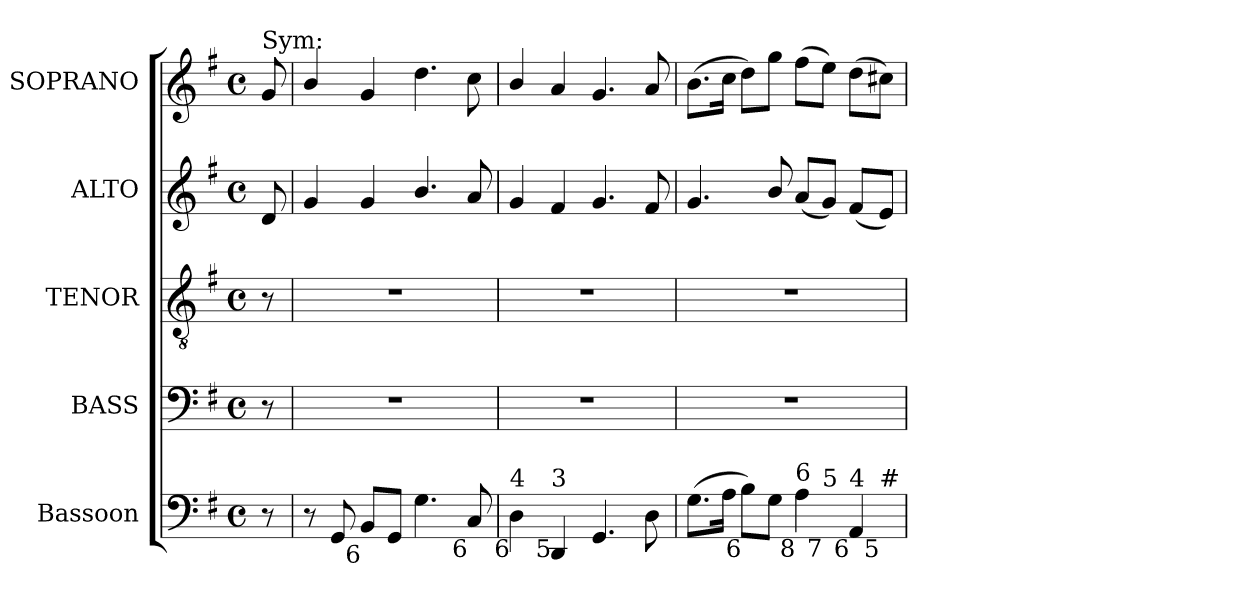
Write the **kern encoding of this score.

**kern	**kern	**kern	**kern	**kern
*part5	*part4	*part3	*part2	*part1
*staff5	*staff4	*staff3	*staff2	*staff1
*I"Bassoon	*I"BASS	*I"TENOR	*I"ALTO	*I"SOPRANO
*I'Bsn.	*I'B.	*I'T.	*I'A.	*I'S.
!!LO:PB:g=z
*clefF4	*clefF4	*clefGv2	*clefG2	*clefG2
*	*	*ITrd7c12	*	*
*k[f#]	*k[f#]	*k[f#]	*k[f#]	*k[f#]
*G:	*G:	*G:	*G:	*G:
*M4/4	*M4/4	*M4/4	*M4/4	*M4/4
*met(c)	*met(c)	*met(c)	*met(c)	*met(c)
=	=	=	=	=
!	!	!	!	!LO:TX:a:t=Sym&colon;
8r	8r	8r	8di/	8gi/
=1	=1	=1	=1	=1
8r	1r	1r	4gi/	4bi/
8GGi/	.	.	.	.
!LO:TX:b:rj:t=6	!	!	!	!
8BBi/L	.	.	4gi/	4gi/
8GGi/J	.	.	.	.
4.Gi\	.	.	4.bi/	4.ddi\
!LO:TX:b:rj:t=6	!	!	!	!
8Ci/	.	.	8ai/	8cci\
=2	=2	=2	=2	=2
!LO:TX:b:rj:t=6	!	!	!	!
!LO:TX:t=4	!	!	!	!
4Di\	1r	1r	4gi/	4bi/
!LO:TX:b:rj:t=5	!	!	!	!
!LO:TX:t=3	!	!	!	!
4DDi/	.	.	4f#i/	4ai/
4.GGi/	.	.	4.gi/	4.gi/
8Di\	.	.	8f#i/	8ai/
=3	=3	=3	=3	=3
*^	*	*	*	*
*	*^	*	*	*	*
(8.Gi\L	2ryy	2..ryy	1r	1r	4.gi/	(8.bi\L
16Ai\Jk	.	.	.	.	.	16cci\Jk
!LO:TX:b:rj:t=6	!	!	!	!	!	!
8Bi\L)	.	.	.	.	.	8ddi\L)
8Gi\J	.	.	.	.	8bi/	8ggi\J
!LO:TX:b:rj:t=8	!	!	!	!	!	!
!LO:TX:t=6	!	!	!	!	!	!
4Ai\	8ryy	.	.	.	(8ai/L	(8ff#i\L
!	!LO:TX:b:rj:t=7	!	!	!	!	!
!	!LO:TX:t=5	!	!	!	!	!
.	4.ryy	.	.	.	8gi/J)	8eei\J)
!LO:TX:b:rj:t=6	!	!	!	!	!	!
!LO:TX:t=4	!	!	!	!	!	!
4AAi/	.	.	.	.	(8f#i/L	(8ddi\L
!	!	!LO:TX:b:rj:t=5	!	!	!	!
!	!	!LO:TX:t=#	!	!	!	!
.	.	8ryy	.	.	8ei/J)	8cc#Xi\J)
*v	*v	*v	*	*	*	*
=	=	=	=	=
*-	*-	*-	*-	*-
